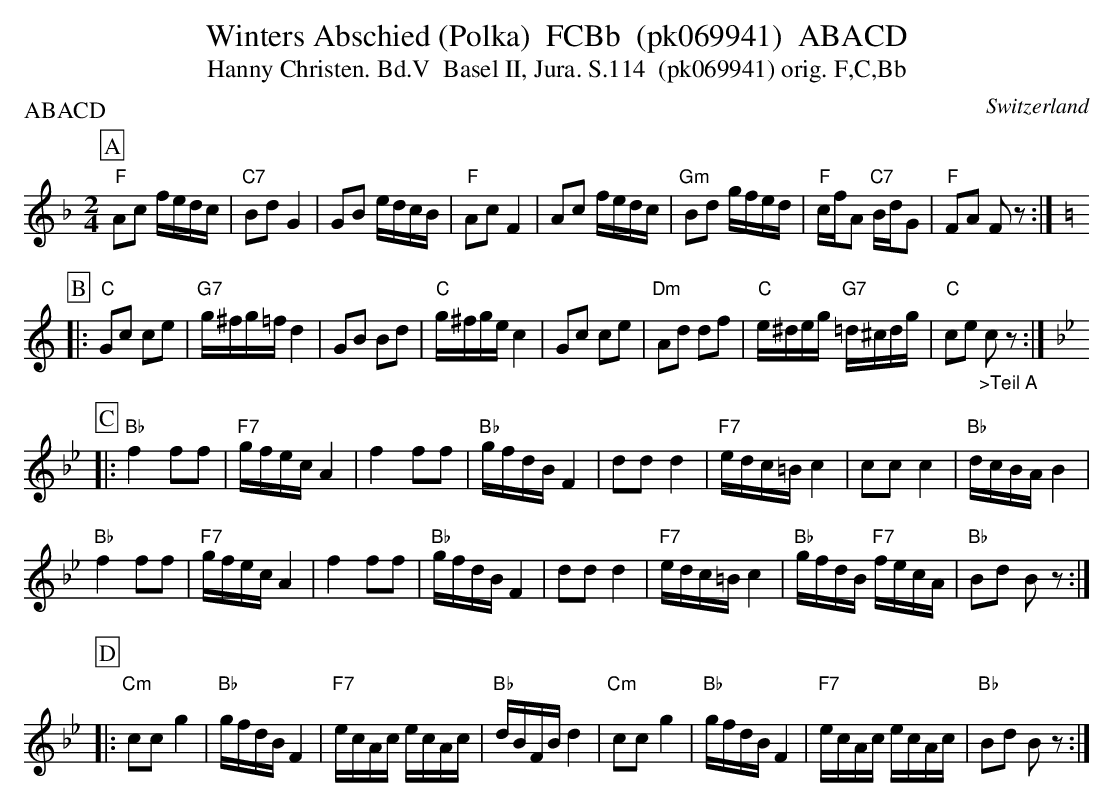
X:1
T:Winters Abschied (Polka)  FCBb  (pk069941)  ABACD
T:Hanny Christen. Bd.V  Basel II, Jura. S.114  (pk069941) orig. F,C,Bb
P:ABACD
M:2/4
L:1/16
O:Switzerland
K:F major
[P:A] "F"A2c2 fedc | "C7"B2d2G4 | G2B2 edcB | "F"A2c2F4 | A2c2 fedc | "Gm"B2d2 gfed | "F"cfA2 "C7"BdG2 | "F"F2A2 F2z2 :| [K:C]
[P:B] |: "C"G2c2 c2e2 | "G7"g^fg=f d4 | G2B2 B2d2 | "C"g^fge c4 | G2c2 c2e2 | "Dm"A2d2 d2f2 | "C"e^deg "G7"=d^cdg | "C"c2e2 "_>Teil A"c2z2 :| [K:Bb]
[P:C] |: "Bb"f4f2f2 | "F7"gfecA4 | f4f2f2 | "Bb"gfdBF4 | d2d2d4 | "F7"edc=Bc4 | c2c2c4 | "Bb"dcBAB4 |
"Bb"f4f2f2 | "F7"gfecA4 | f4f2f2 | "Bb"gfdBF4 | d2d2d4 | "F7"edc=Bc4 | "Bb"gfdB "F7"fecA | "Bb"B2d2 B2z2 :|
[P:D] |: "Cm"c2c2g4 | "Bb"gfdBF4 | "F7"ecAc ecAc | "Bb"dBFB d4 | "Cm"c2c2g4 | "Bb"gfdBF4 | "F7"ecAc ecAc | "Bb"B2d2 B2z2 :|
